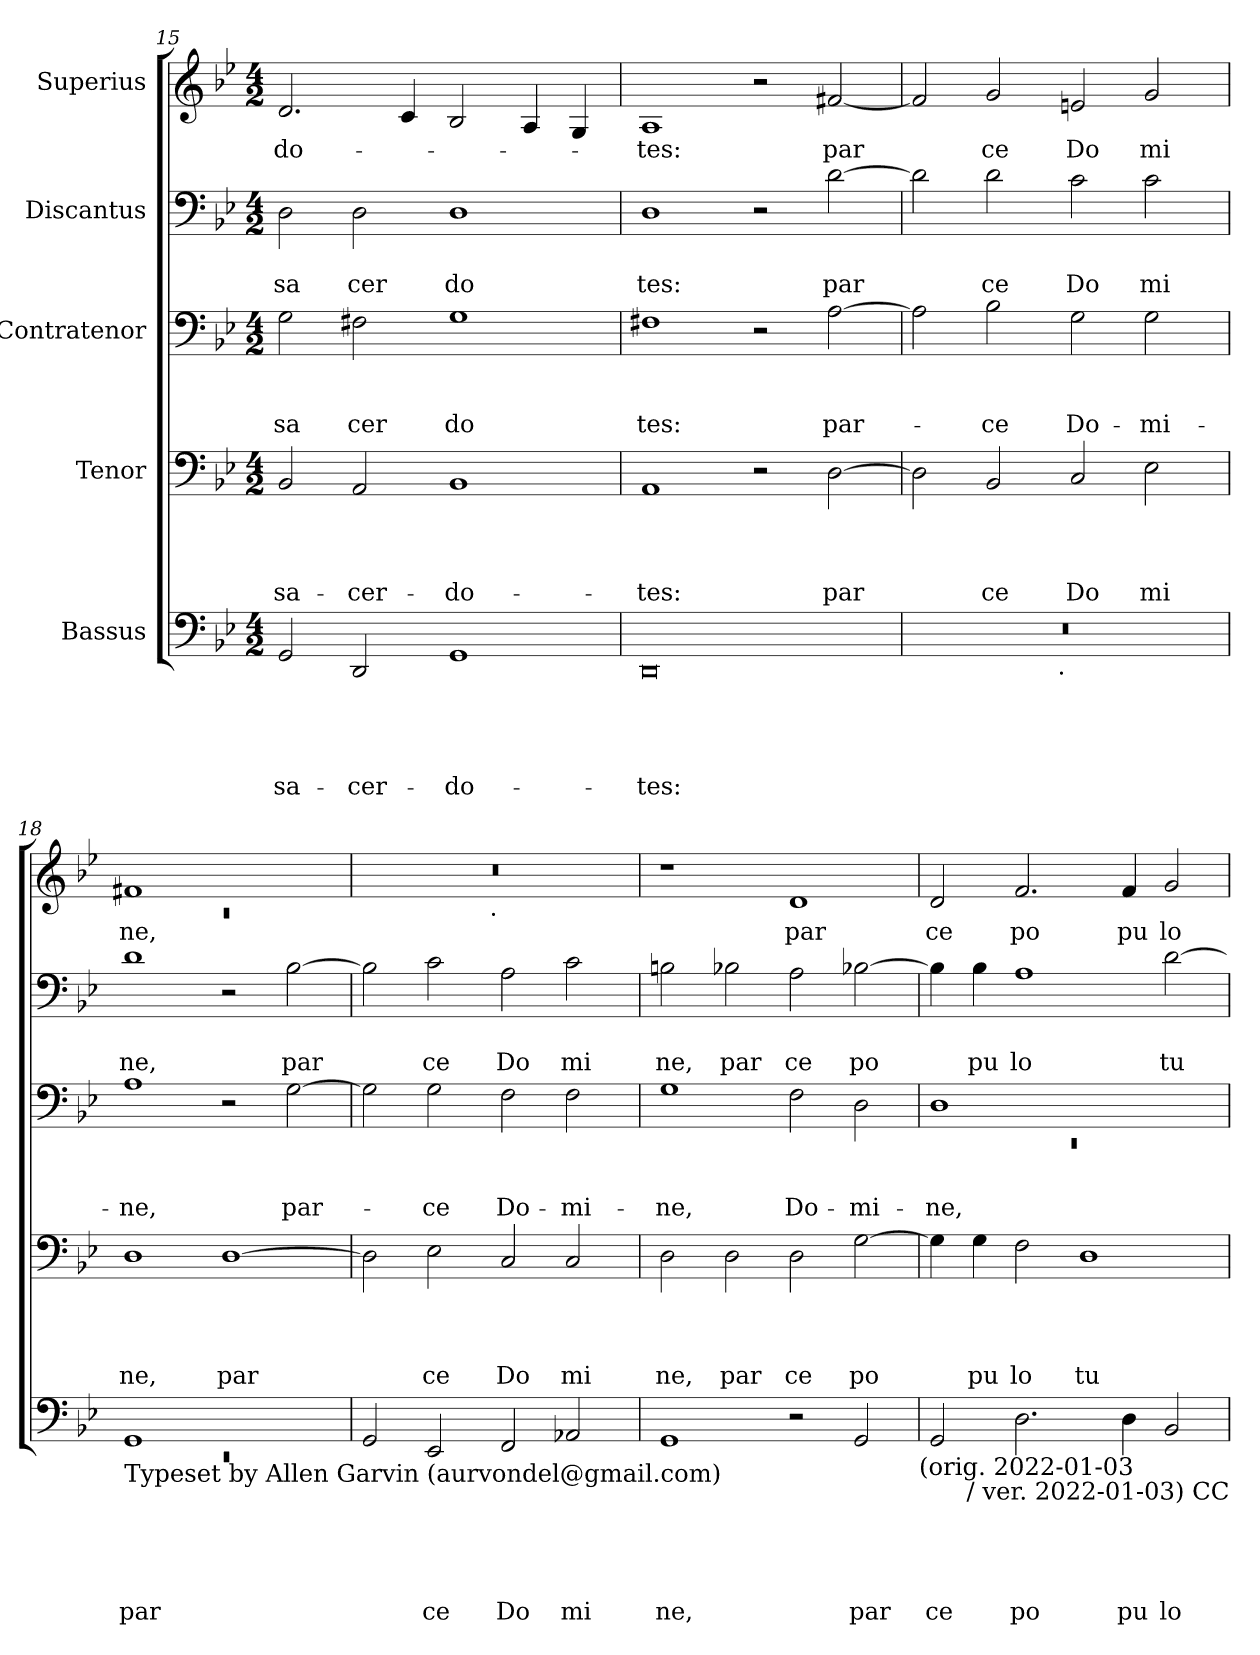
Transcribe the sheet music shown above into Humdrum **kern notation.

**kern	**text	**text	**text	**text	**text	**kern	**text	**text	**text	**text	**kern	**text	**text	**text	**kern	**text	**text	**kern	**text
*part5	*part5	*part5	*part5	*part5	*part5	*part4	*part4	*part4	*part4	*part4	*part3	*part3	*part3	*part3	*part2	*part2	*part2	*part1	*part1
*staff5	*staff5	*staff5	*staff5	*staff5	*staff5	*staff4	*staff4	*staff4	*staff4	*staff4	*staff3	*staff3	*staff3	*staff3	*staff2	*staff2	*staff2	*staff1	*staff1
*I"Bassus	*	*	*	*	*	*I"Tenor	*	*	*	*	*I"Contratenor	*	*	*	*I"Discantus	*	*	*I"Superius	*
*clefF4	*	*	*	*	*	*clefF4	*	*	*	*	*clefF4	*	*	*	*clefF4	*	*	*clefG2	*
*k[b-e-]	*	*	*	*	*	*k[b-e-]	*	*	*	*	*k[b-e-]	*	*	*	*k[b-e-]	*	*	*k[b-e-]	*
*B-:	*	*	*	*	*	*B-:	*	*	*	*	*B-:	*	*	*	*B-:	*	*	*B-:	*
*M4/2	*	*	*	*	*	*M4/2	*	*	*	*	*M4/2	*	*	*	*M4/2	*	*	*M4/2	*
=15	=15	=15	=15	=15	=15	=15	=15	=15	=15	=15	=15	=15	=15	=15	=15	=15	=15	=15	=15
!	!	!	!	!	!LO:LY:b	!	!	!	!	!LO:LY:b	!	!	!	!LO:LY:b	!	!	!LO:LY:b	!	!LO:LY:b
2GG/	.	.	.	.	sa-	2BB-/	.	.	.	sa-	2G\	.	.	sa	2D\	.	sa	2.d/	-do-
!	!	!	!	!	!LO:LY:b	!	!	!	!	!LO:LY:b	!	!	!	!LO:LY:b	!	!	!LO:LY:b	!	!
2DD/	.	.	.	.	-cer-	2AA/	.	.	.	-cer-	2F#X\	.	.	cer	2D\	.	cer	.	.
.	.	.	.	.	.	.	.	.	.	.	.	.	.	.	.	.	.	4c/	.
!	!	!	!	!	!LO:LY:b	!	!	!	!	!LO:LY:b	!	!	!	!LO:LY:b	!	!	!LO:LY:b	!	!
1GG	.	.	.	.	-do-	1BB-	.	.	.	-do-	1G	.	.	do	1D	.	do	2B-/	.
.	.	.	.	.	.	.	.	.	.	.	.	.	.	.	.	.	.	4A/	.
.	.	.	.	.	.	.	.	.	.	.	.	.	.	.	.	.	.	4G/	.
!!LO:LB:g=z
=16	=16	=16	=16	=16	=16	=16	=16	=16	=16	=16	=16	=16	=16	=16	=16	=16	=16	=16	=16
!	!	!	!	!	!LO:LY:b	!	!	!	!	!LO:LY:b	!	!	!	!LO:LY:b	!	!	!LO:LY:b	!	!LO:LY:b
0DD	.	.	.	.	-tes:	1AA	.	.	.	-tes:	1F#X	.	.	tes:	1D	.	tes:	1A	-tes:
.	.	.	.	.	.	2r	.	.	.	.	2r	.	.	.	2r	.	.	2r	.
!	!	!	!	!	!	!	!	!	!	!LO:LY:b	!	!	!	!LO:LY:b	!	!	!LO:LY:b	!	!LO:LY:b
.	.	.	.	.	.	[>2D\	.	.	.	par	[>2A\	.	.	par-	[>2d\	.	par	[<2f#X/	par
=17	=17	=17	=17	=17	=17	=17	=17	=17	=17	=17	=17	=17	=17	=17	=17	=17	=17	=17	=17
*^	*	*	*	*	*	*	*	*	*	*	*	*	*	*	*	*	*	*	*
0r	2ryy	.	.	.	.	.	2D\]	.	.	.	.	2A\]	.	.	.	2d\]	.	.	2f#/]	.
!	!	!	!	!	!	!	!	!	!	!	!LO:LY:b	!	!	!	!LO:LY:b	!	!	!LO:LY:b	!	!LO:LY:b
.	4...ryy	.	.	.	.	.	2BB-/	.	.	.	ce	2B-\	.	.	-ce	2d\	.	ce	2g/	ce
!	!LO:TX:b:t=.	!	!	!	!	!	!	!	!	!	!	!	!	!	!	!	!	!	!	!
.	1ryy	.	.	.	.	.	.	.	.	.	.	.	.	.	.	.	.	.	.	.
!	!	!	!	!	!	!	!	!	!	!	!LO:LY:b	!	!	!	!LO:LY:b	!	!	!LO:LY:b	!	!LO:LY:b
.	.	.	.	.	.	.	2C/	.	.	.	Do	2G\	.	.	Do-	2c\	.	Do	2en/	Do
!	!	!	!	!	!	!	!	!	!	!	!LO:LY:b	!	!	!	!LO:LY:b	!	!	!LO:LY:b	!	!LO:LY:b
.	.	.	.	.	.	.	2E-\	.	.	.	mi	2G\	.	.	-mi-	2c\	.	mi	2g/	mi
.	32ryy	.	.	.	.	.	.	.	.	.	.	.	.	.	.	.	.	.	.	.
=18	=18	=18	=18	=18	=18	=18	=18	=18	=18	=18	=18	=18	=18	=18	=18	=18	=18	=18	=18	=18
*	*	*	*	*	*	*	*	*	*	*	*	*	*	*	*	*	*	*	*^	*
!LO:TX:b:t=Typeset by Allen Garvin (aurvondel@gmail.com)	!	!	!	!	!	!	!	!	!	!	!	!	!	!	!	!	!	!	!	!	!
!	!LO:N:vis=1	!	!	!	!	!LO:LY:b	!	!	!	!	!LO:LY:b	!	!	!	!LO:LY:b	!	!	!LO:LY:b	!	!LO:N:vis=1	!LO:LY:b
*	*^	*	*	*	*	*	*	*	*	*	*	*	*	*	*	*	*	*	*	*	*
0ryy	0rEE	1GG	.	.	.	.	par	1D	.	.	.	ne,	1A	.	.	-ne,	1d	.	ne,	1f#X	0rc	ne,
!	!	!	!	!	!	!	!	!	!	!	!	!LO:LY:b	!	!	!	!	!	!	!	!	!	!
.	.	1ryy	.	.	.	.	.	[>1D	.	.	.	par	2r	.	.	.	2r	.	.	1ryy	.	.
!	!	!	!	!	!	!	!	!	!	!	!	!	!	!	!	!LO:LY:b	!	!	!LO:LY:b	!	!	!
.	.	.	.	.	.	.	.	.	.	.	.	.	[>2G\	.	.	par-	[>2B-\	.	par	.	.	.
*v	*v	*v	*	*	*	*	*	*	*	*	*	*	*	*	*	*	*	*	*	*	*	*
=19	=19	=19	=19	=19	=19	=19	=19	=19	=19	=19	=19	=19	=19	=19	=19	=19	=19	=19	=19	=19
2GG/	.	.	.	.	.	2D\]	.	.	.	.	2G\]	.	.	.	2B-\]	.	.	0r	2ryy	.
!	!	!	!	!	!LO:LY:b	!	!	!	!	!LO:LY:b	!	!	!	!LO:LY:b	!	!	!LO:LY:b	!	!	!
2EE-/	.	.	.	.	ce	2E-\	.	.	.	ce	2G\	.	.	-ce	2c\	.	ce	.	4...ryy	.
!	!	!	!	!	!	!	!	!	!	!	!	!	!	!	!	!	!	!	!LO:TX:b:t=.	!
.	.	.	.	.	.	.	.	.	.	.	.	.	.	.	.	.	.	.	1ryy	.
!	!	!	!	!	!LO:LY:b	!	!	!	!	!LO:LY:b	!	!	!	!LO:LY:b	!	!	!LO:LY:b	!	!	!
2FF/	.	.	.	.	Do	2C/	.	.	.	Do	2F\	.	.	Do-	2A\	.	Do	.	.	.
!	!	!	!	!	!LO:LY:b	!	!	!	!	!LO:LY:b	!	!	!	!LO:LY:b	!	!	!LO:LY:b	!	!	!
2AA-X/	.	.	.	.	mi	2C/	.	.	.	mi	2F\	.	.	-mi-	2c\	.	mi	.	.	.
.	.	.	.	.	.	.	.	.	.	.	.	.	.	.	.	.	.	.	32ryy	.
=20	=20	=20	=20	=20	=20	=20	=20	=20	=20	=20	=20	=20	=20	=20	=20	=20	=20	=20	=20	=20
!	!	!	!	!	!LO:LY:b	!	!	!	!	!LO:LY:b	!	!	!	!LO:LY:b	!	!	!LO:LY:b	!	!	!
*	*	*	*	*	*	*	*	*	*	*	*	*	*	*	*	*	*	*v	*v	*
1GG	.	.	.	.	ne,	2D\	.	.	.	ne,	1G	.	.	-ne,	2Bn\	.	ne,	1r	.
!	!	!	!	!	!	!	!	!	!	!LO:LY:b	!	!	!	!	!	!	!LO:LY:b	!	!
.	.	.	.	.	.	2D\	.	.	.	par	.	.	.	.	2B-\	.	par	.	.
!	!	!	!	!	!	!	!	!	!	!LO:LY:b	!	!	!	!LO:LY:b	!	!	!LO:LY:b	!	!LO:LY:b
2r	.	.	.	.	.	2D\	.	.	.	ce	2F\	.	.	Do-	2A\	.	ce	1d	par
!	!	!	!	!	!LO:LY:b	!	!	!	!	!LO:LY:b	!	!	!	!LO:LY:b	!	!	!LO:LY:b	!	!
2GG/	.	.	.	.	par	[>2G\	.	.	.	po	2D\	.	.	-mi-	[>2B-X\	.	po	.	.
!LO:TX:b:t=(orig. 2022-01-03	!	!	!	!	!	!	!	!	!	!	!	!	!	!	!	!	!	!	!
=21	=21	=21	=21	=21	=21	=21	=21	=21	=21	=21	=21	=21	=21	=21	=21	=21	=21	=21	=21
*	*	*	*	*	*	*	*	*	*	*	*^	*	*	*	*	*	*	*	*
!	!	!	!	!	!LO:LY:b	!	!	!	!	!	!	!LO:N:vis=1	!	!	!LO:LY:b	!	!	!	!	!LO:LY:b
2GG/	.	.	.	.	ce	4G\]	.	.	.	.	1D	0rEE	.	.	-ne,	4B-\]	.	.	2d/	ce
!	!	!	!	!	!	!	!	!	!	!LO:LY:b	!	!	!	!	!	!	!	!LO:LY:b	!	!
.	.	.	.	.	.	4G\	.	.	.	pu	.	.	.	.	.	4B-\	.	pu	.	.
!	!	!	!	!	!LO:LY:b	!	!	!	!	!LO:LY:b	!	!	!	!	!	!	!	!LO:LY:b	!	!LO:LY:b
2.D\	.	.	.	.	po	2F\	.	.	.	lo	.	.	.	.	.	1A	.	lo	2.f/	po
!	!	!	!	!	!	!	!	!	!	!LO:LY:b	!	!	!	!	!	!	!	!	!	!
.	.	.	.	.	.	1D	.	.	.	tu	1ryy	.	.	.	.	.	.	.	.	.
!	!	!	!	!	!LO:LY:b	!	!	!	!	!	!	!	!	!	!	!	!	!	!	!LO:LY:b
4D\	.	.	.	.	pu	.	.	.	.	.	.	.	.	.	.	.	.	.	4f/	pu
!	!	!	!	!	!LO:LY:b	!	!	!	!	!	!	!	!	!	!	!	!	!LO:LY:b	!	!LO:LY:b
2BB-/	.	.	.	.	lo	.	.	.	.	.	.	.	.	.	.	[>2d\	.	tu	2g/	lo
*	*	*	*	*	*	*	*	*	*	*	*v	*v	*	*	*	*	*	*	*	*
!LO:TX:b:t=/ ver. 2022-01-03) CC	!	!	!	!	!	!	!	!	!	!	!	!	!	!	!	!	!	!	!
=	=	=	=	=	=	=	=	=	=	=	=	=	=	=	=	=	=	=	=
*-	*-	*-	*-	*-	*-	*-	*-	*-	*-	*-	*-	*-	*-	*-	*-	*-	*-	*-	*-
